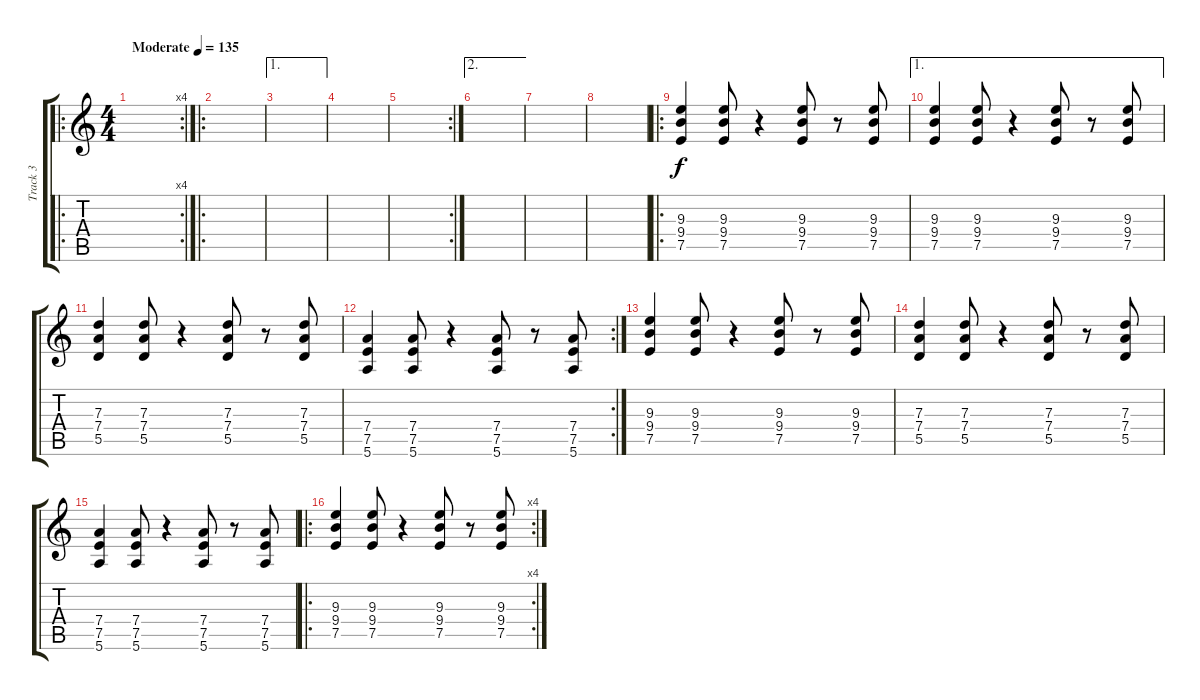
\track ("Track 3" "Track 3") {instrument distortionguitar}
\staff {score tabs}
\tuning (E4 B3 G3 D3 A2 E2) {hide}
\ro
\rc 4
\ts (4 4)
\tempo (135 "Moderate")
\clef g2
\ks c
|
\ro
|
\ae 1
|
|
\rc 2
|
\ae 2
|
|
|
\ro
(9.3 9.4 7.5).4 (9.3 9.4 7.5).8 r.4 (9.3 9.4 7.5).8 r.8 (9.3 9.4 7.5).8 |
\ae 1
(9.3 9.4 7.5).4 (9.3 9.4 7.5).8 r.4 (9.3 9.4 7.5).8 r.8 (9.3 9.4 7.5).8 |
(7.3 7.4 5.5).4 (7.3 7.4 5.5).8 r.4 (7.3 7.4 5.5).8 r.8 (7.3 7.4 5.5).8 |
\rc 2
(7.4 7.5 5.6).4 (7.4 7.5 5.6).8 r.4 (7.4 7.5 5.6).8 r.8 (7.4 7.5 5.6).8 |
(9.3 9.4 7.5).4 (9.3 9.4 7.5).8 r.4 (9.3 9.4 7.5).8 r.8 (9.3 9.4 7.5).8 |
(7.3 7.4 5.5).4 (7.3 7.4 5.5).8 r.4 (7.3 7.4 5.5).8 r.8 (7.3 7.4 5.5).8 |
(7.4 7.5 5.6).4 (7.4 7.5 5.6).8 r.4 (7.4 7.5 5.6).8 r.8 (7.4 7.5 5.6).8 |
\ro
\rc 4
(9.3 9.4 7.5).4 (9.3 9.4 7.5).8 r.4 (9.3 9.4 7.5).8 r.8 (9.3 9.4 7.5).8
